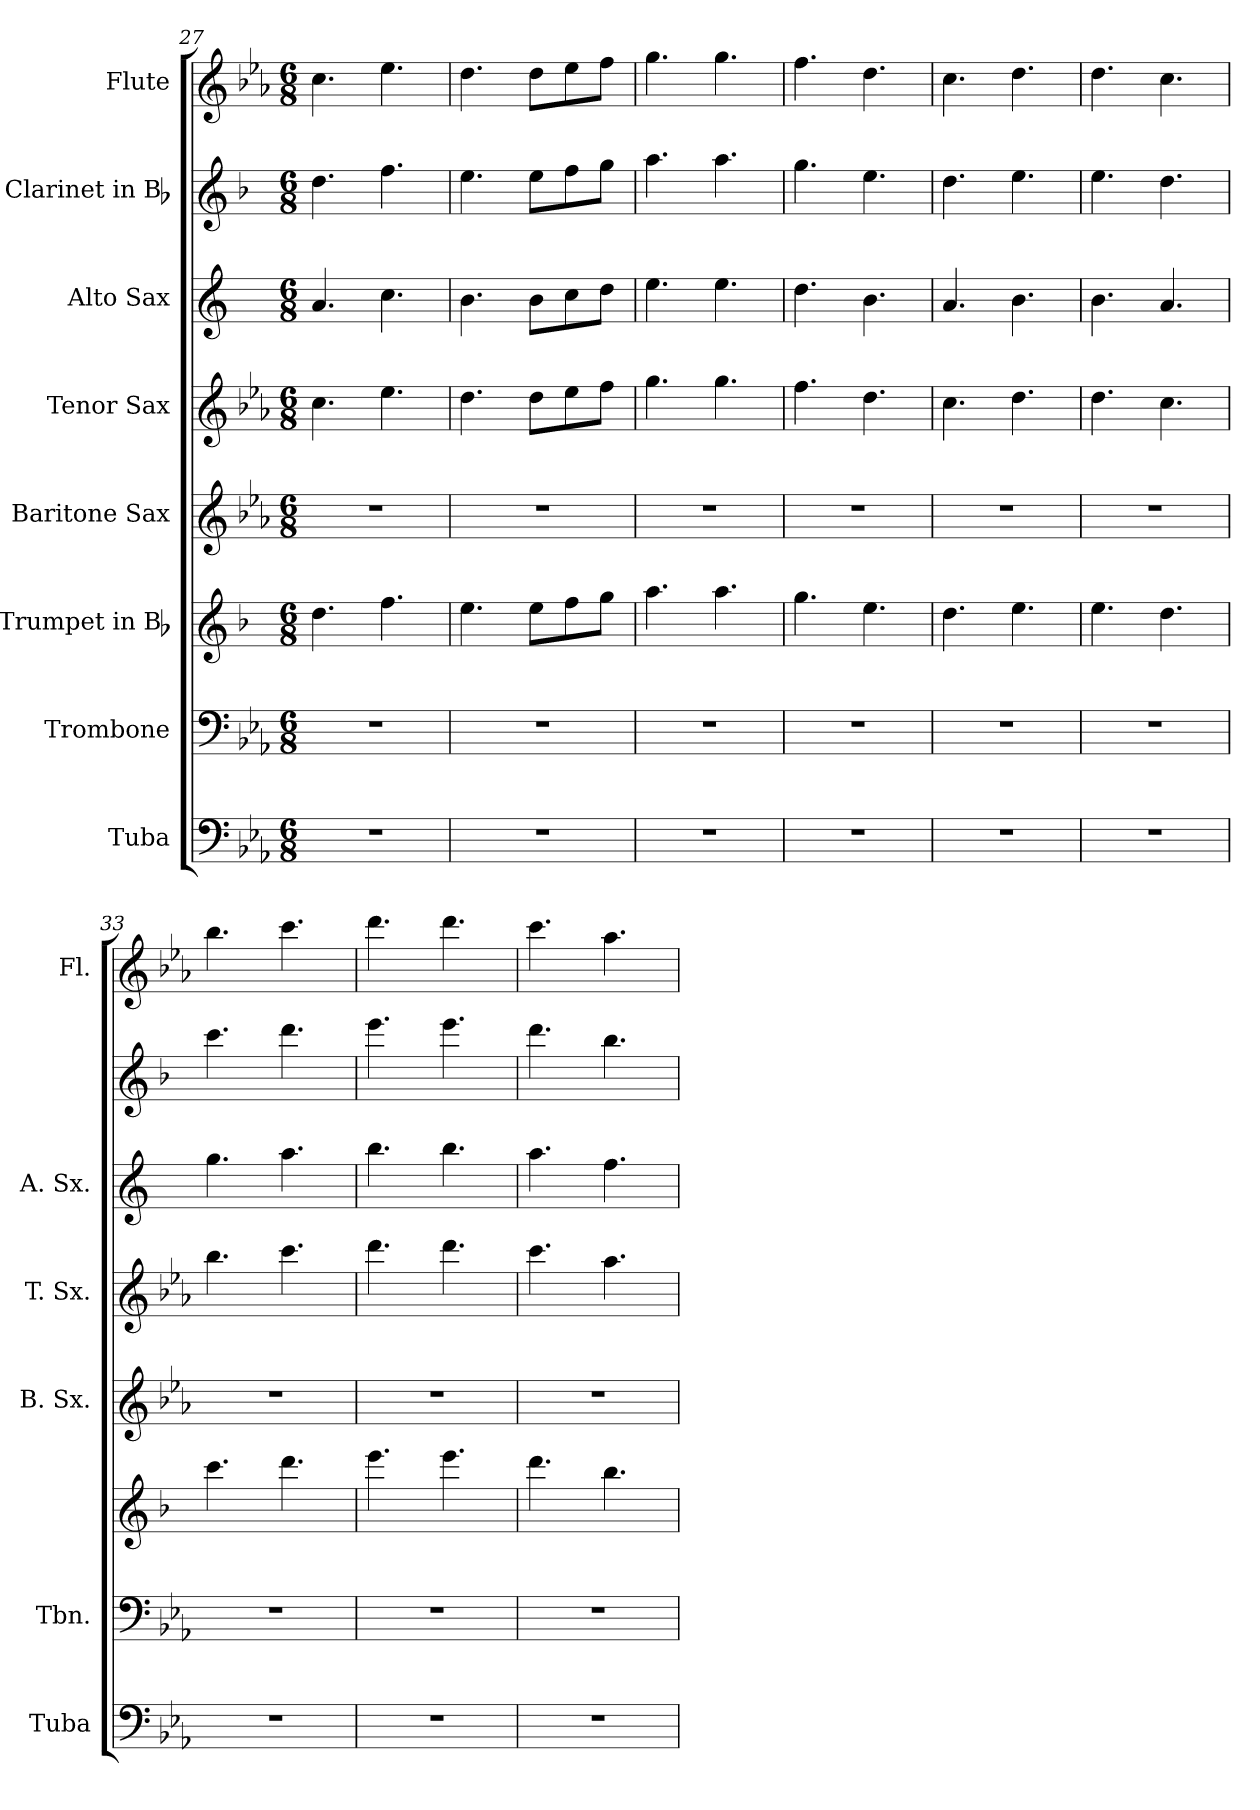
**kern	**kern	**kern	**kern	**kern	**kern	**kern	**kern
*part8	*part7	*part6	*part5	*part4	*part3	*part2	*part1
*staff8	*staff7	*staff6	*staff5	*staff4	*staff3	*staff2	*staff1
*I"Tuba	*I"Trombone	*I"Trumpet in Bb	*I"Baritone Sax	*I"Tenor Sax	*I"Alto Sax	*I"Clarinet in Bb	*I"Flute
*I'Tuba	*I'Tbn.	*	*I'B. Sx.	*I'T. Sx.	*I'A. Sx.	*	*I'Fl.
*clefF4	*clefF4	*clefG2	*clefG2	*clefG2	*clefG2	*clefG2	*clefG2
*	*	*ITrd1c2	*ITrd12c21	*ITrd8c14	*ITrd5c9	*ITrd1c2	*
*k[b-e-a-]	*k[b-e-a-]	*k[b-e-a-]	*k[b-e-a-]	*k[b-e-a-]	*k[b-e-a-]	*k[b-e-a-]	*k[b-e-a-]
*c:	*c:	*c:	*c:	*c:	*c:	*c:	*c:
*M6/8	*M6/8	*M6/8	*M6/8	*M6/8	*M6/8	*M6/8	*M6/8
=27	=27	=27	=27	=27	=27	=27	=27
2.r	2.r	4.cc\	2.r	4.c\	4.c/	4.cc\	4.cc\
.	.	4.ee-\	.	4.e-\	4.e-\	4.ee-\	4.ee-\
=28	=28	=28	=28	=28	=28	=28	=28
2.r	2.r	4.dd\	2.r	4.d\	4.d\	4.dd\	4.dd\
.	.	8dd\L	.	8d\L	8d\L	8dd\L	8dd\L
.	.	8ee-\	.	8e-\	8e-\	8ee-\	8ee-\
.	.	8ff\J	.	8f\J	8f\J	8ff\J	8ff\J
=29	=29	=29	=29	=29	=29	=29	=29
2.r	2.r	4.gg\	2.r	4.g\	4.g\	4.gg\	4.gg\
.	.	4.gg\	.	4.g\	4.g\	4.gg\	4.gg\
=30	=30	=30	=30	=30	=30	=30	=30
2.r	2.r	4.ff\	2.r	4.f\	4.f\	4.ff\	4.ff\
.	.	4.dd\	.	4.d\	4.d\	4.dd\	4.dd\
=31	=31	=31	=31	=31	=31	=31	=31
2.r	2.r	4.cc\	2.r	4.c\	4.c/	4.cc\	4.cc\
.	.	4.dd\	.	4.d\	4.d\	4.dd\	4.dd\
=32	=32	=32	=32	=32	=32	=32	=32
2.r	2.r	4.dd\	2.r	4.d\	4.d\	4.dd\	4.dd\
.	.	4.cc\	.	4.c\	4.c/	4.cc\	4.cc\
!!LO:PB:g=z
=33	=33	=33	=33	=33	=33	=33	=33
2.r	2.r	4.bb-\	2.r	4.b-\	4.b-\	4.bb-\	4.bb-\
.	.	4.ccc\	.	4.cc\	4.cc\	4.ccc\	4.ccc\
=34	=34	=34	=34	=34	=34	=34	=34
2.r	2.r	4.ddd\	2.r	4.dd\	4.dd\	4.ddd\	4.ddd\
.	.	4.ddd\	.	4.dd\	4.dd\	4.ddd\	4.ddd\
=35	=35	=35	=35	=35	=35	=35	=35
2.r	2.r	4.ccc\	2.r	4.cc\	4.cc\	4.ccc\	4.ccc\
.	.	4.aa-\	.	4.a-\	4.a-\	4.aa-\	4.aa-\
=	=	=	=	=	=	=	=
*-	*-	*-	*-	*-	*-	*-	*-
